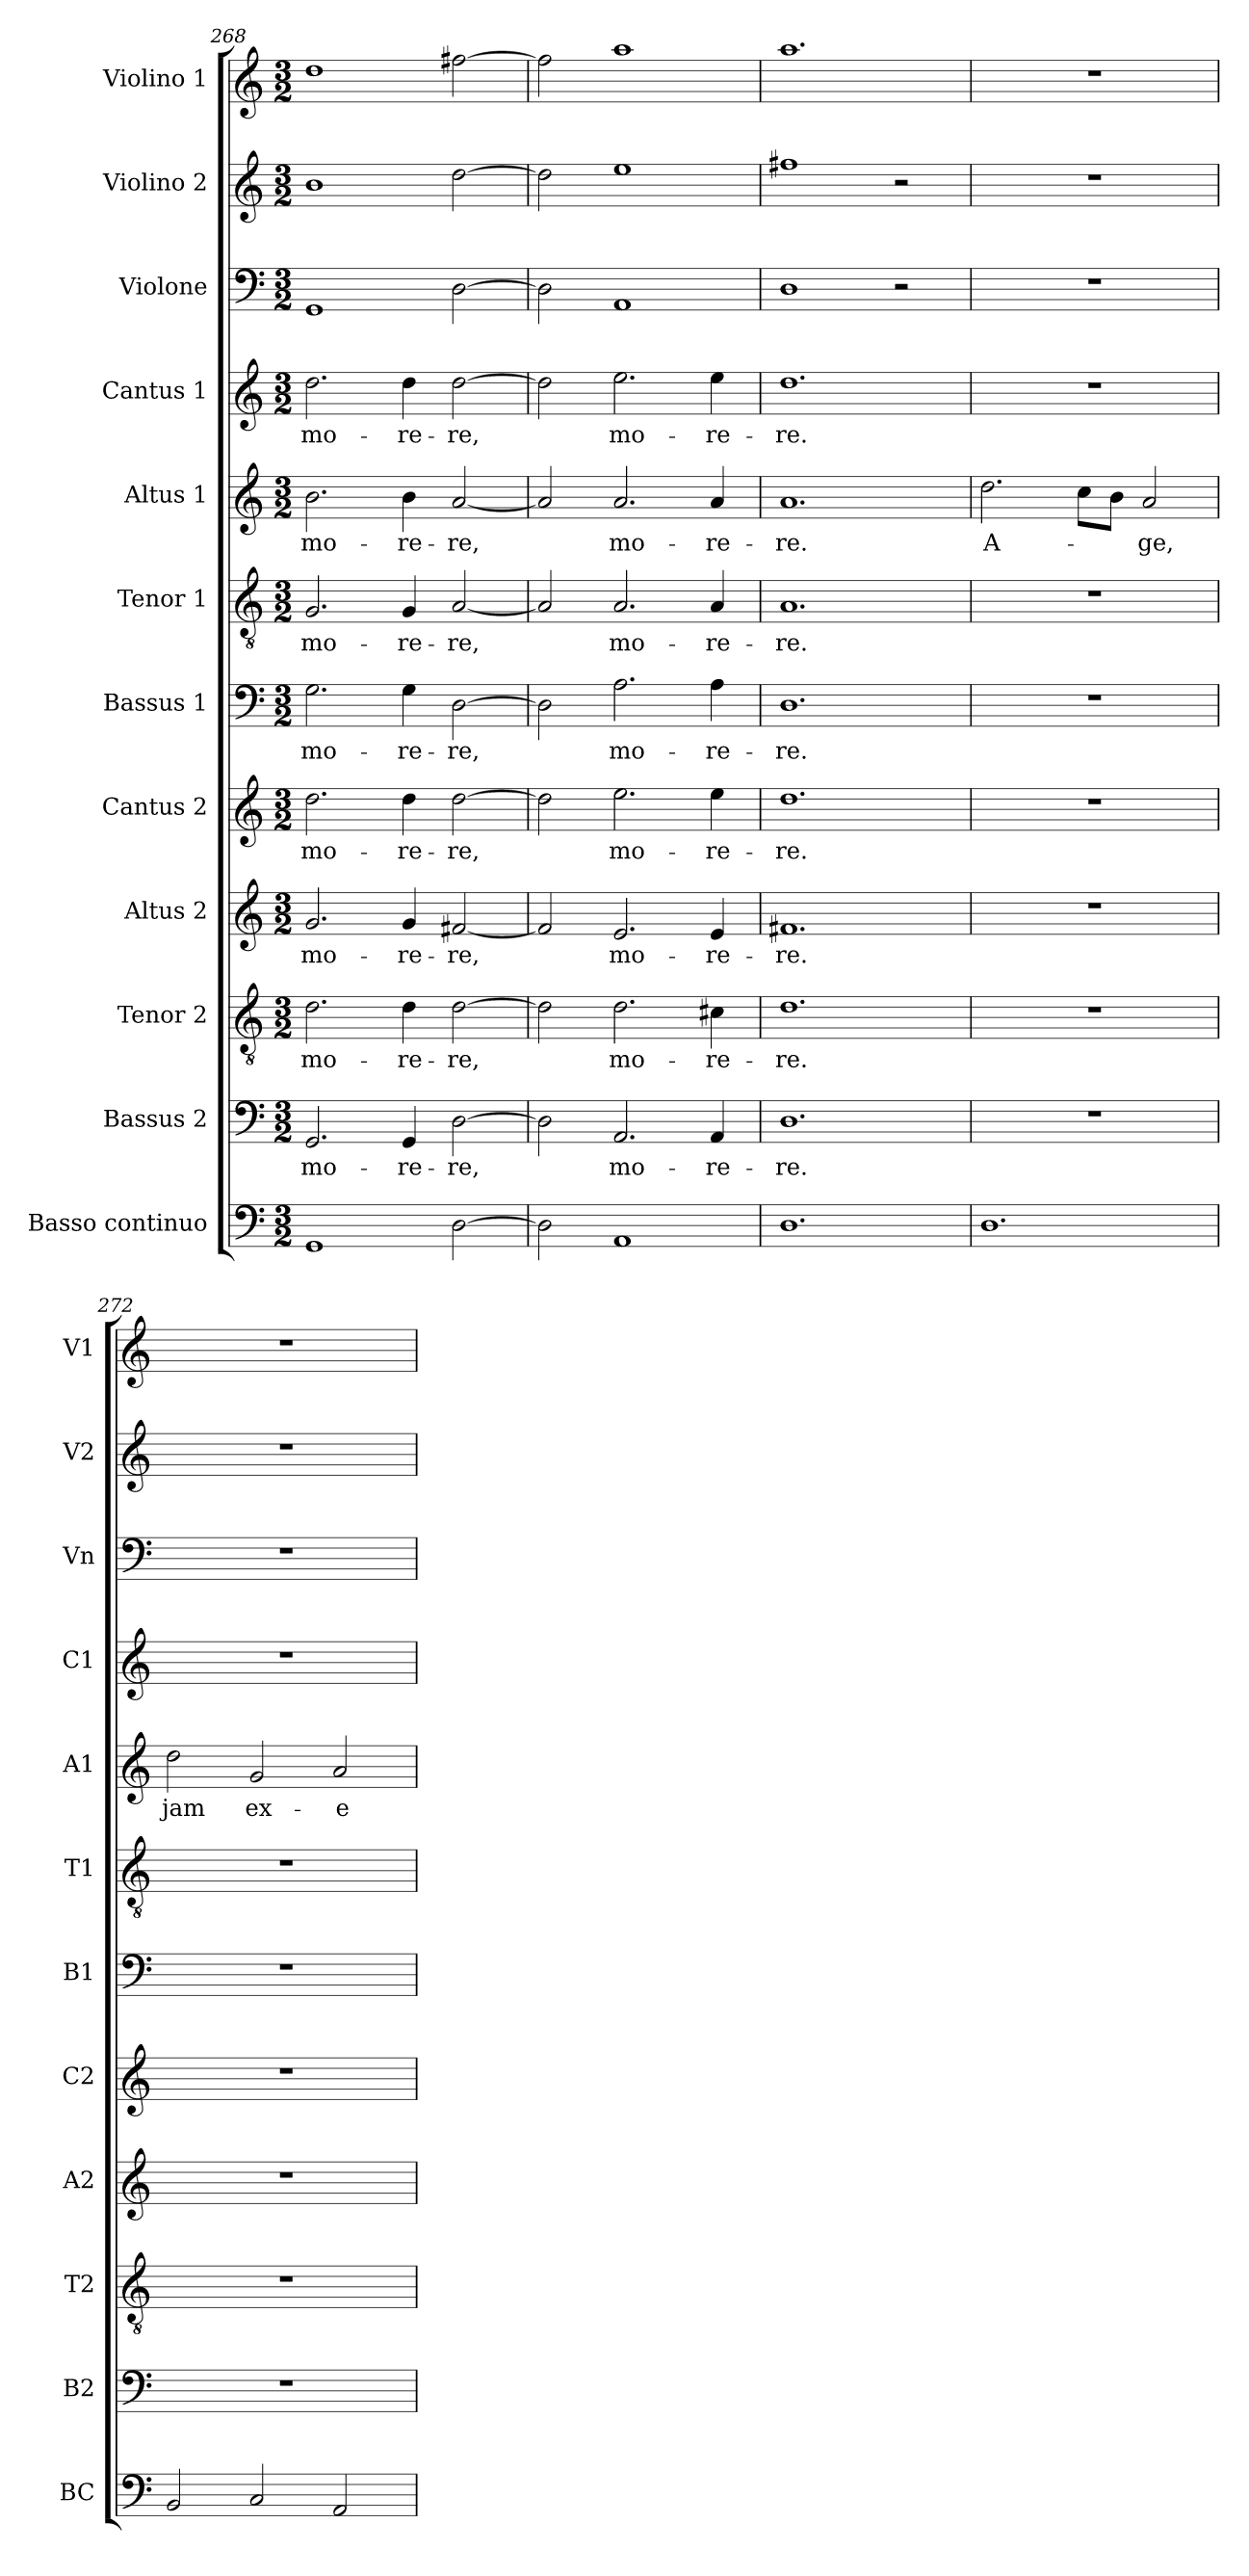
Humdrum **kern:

**kern	**kern	**text	**kern	**text	**kern	**text	**kern	**text	**kern	**text	**kern	**text	**kern	**text	**kern	**text	**kern	**kern	**kern
*part12	*part11	*part11	*part10	*part10	*part9	*part9	*part8	*part8	*part7	*part7	*part6	*part6	*part5	*part5	*part4	*part4	*part3	*part2	*part1
*staff12	*staff11	*staff11	*staff10	*staff10	*staff9	*staff9	*staff8	*staff8	*staff7	*staff7	*staff6	*staff6	*staff5	*staff5	*staff4	*staff4	*staff3	*staff2	*staff1
*I"Basso continuo	*I"Bassus 2	*	*I"Tenor 2	*	*I"Altus 2	*	*I"Cantus 2	*	*I"Bassus 1	*	*I"Tenor 1	*	*I"Altus 1	*	*I"Cantus 1	*	*I"Violone	*I"Violino 2	*I"Violino 1
*I'BC	*I'B2	*	*I'T2	*	*I'A2	*	*I'C2	*	*I'B1	*	*I'T1	*	*I'A1	*	*I'C1	*	*I'Vn	*I'V2	*I'V1
*clefF4	*clefF4	*	*clefGv2	*	*clefG2	*	*clefG2	*	*clefF4	*	*clefGv2	*	*clefG2	*	*clefG2	*	*clefF4	*clefG2	*clefG2
*ITrd7c12	*	*	*	*	*	*	*	*	*	*	*	*	*	*	*	*	*ITrd7c12	*	*
*k[]	*k[]	*	*k[]	*	*k[]	*	*k[]	*	*k[]	*	*k[]	*	*k[]	*	*k[]	*	*k[]	*k[]	*k[]
*C:	*C:	*	*C:	*	*C:	*	*C:	*	*C:	*	*C:	*	*C:	*	*C:	*	*C:	*C:	*C:
*M3/2	*M3/2	*	*M3/2	*	*M3/2	*	*M3/2	*	*M3/2	*	*M3/2	*	*M3/2	*	*M3/2	*	*M3/2	*M3/2	*M3/2
=268	=268	=268	=268	=268	=268	=268	=268	=268	=268	=268	=268	=268	=268	=268	=268	=268	=268	=268	=268
!	!	!LO:LY:b	!	!LO:LY:b	!	!LO:LY:b	!	!LO:LY:b	!	!LO:LY:b	!	!LO:LY:b	!	!LO:LY:b	!	!LO:LY:b	!	!	!
1GGG	2.GG/	mo-	2.d\	mo-	2.g/	mo-	2.dd\	mo-	2.G\	mo-	2.G/	mo-	2.b\	mo-	2.dd\	mo-	1GGG	1b	1dd
!	!	!LO:LY:b	!	!LO:LY:b	!	!LO:LY:b	!	!LO:LY:b	!	!LO:LY:b	!	!LO:LY:b	!	!LO:LY:b	!	!LO:LY:b	!	!	!
.	4GG/	-re-	4d\	-re-	4g/	-re-	4dd\	-re-	4G\	-re-	4G/	-re-	4b\	-re-	4dd\	-re-	.	.	.
!	!	!LO:LY:b	!	!LO:LY:b	!	!LO:LY:b	!	!LO:LY:b	!	!LO:LY:b	!	!LO:LY:b	!	!LO:LY:b	!	!LO:LY:b	!	!	!
[2DD\	[2D\	-re,	[2d\	-re,	[2f#X/	-re,	[2dd\	-re,	[2D\	-re,	[2A/	-re,	[2a/	-re,	[2dd\	-re,	[2DD\	[2dd\	[2ff#X\
=269	=269	=269	=269	=269	=269	=269	=269	=269	=269	=269	=269	=269	=269	=269	=269	=269	=269	=269	=269
2DD\]	2D\]	.	2d\]	.	2f#/]	.	2dd\]	.	2D\]	.	2A/]	.	2a/]	.	2dd\]	.	2DD\]	2dd\]	2ff#\]
!	!	!LO:LY:b	!	!LO:LY:b	!	!LO:LY:b	!	!LO:LY:b	!	!LO:LY:b	!	!LO:LY:b	!	!LO:LY:b	!	!LO:LY:b	!	!	!
1AAA	2.AA/	mo-	2.d\	mo-	2.e/	mo-	2.ee\	mo-	2.A\	mo-	2.A/	mo-	2.a/	mo-	2.ee\	mo-	1AAA	1ee	1aa
!	!	!LO:LY:b	!	!LO:LY:b	!	!LO:LY:b	!	!LO:LY:b	!	!LO:LY:b	!	!LO:LY:b	!	!LO:LY:b	!	!LO:LY:b	!	!	!
.	4AA/	-re-	4c#X\	-re-	4e/	-re-	4ee\	-re-	4A\	-re-	4A/	-re-	4a/	-re-	4ee\	-re-	.	.	.
=270	=270	=270	=270	=270	=270	=270	=270	=270	=270	=270	=270	=270	=270	=270	=270	=270	=270	=270	=270
!	!	!LO:LY:b	!	!LO:LY:b	!	!LO:LY:b	!	!LO:LY:b	!	!LO:LY:b	!	!LO:LY:b	!	!LO:LY:b	!	!LO:LY:b	!	!	!
1.DD	1.D	-re.	1.d	-re.	1.f#X	-re.	1.dd	-re.	1.D	-re.	1.A	-re.	1.a	-re.	1.dd	-re.	1DD	1ff#X	1.aa
.	.	.	.	.	.	.	.	.	.	.	.	.	.	.	.	.	2r	2r	.
!!LO:PB:g=z
=271	=271	=271	=271	=271	=271	=271	=271	=271	=271	=271	=271	=271	=271	=271	=271	=271	=271	=271	=271
!	!	!	!	!	!	!	!	!	!	!	!	!	!	!LO:LY:b	!	!	!	!	!
1.DD	1.r	.	1.r	.	1.r	.	1.r	.	1.r	.	1.r	.	2.dd\	A-	1.r	.	1.r	1.r	1.r
.	.	.	.	.	.	.	.	.	.	.	.	.	8cc\L	.	.	.	.	.	.
.	.	.	.	.	.	.	.	.	.	.	.	.	8b\J	.	.	.	.	.	.
!	!	!	!	!	!	!	!	!	!	!	!	!	!	!LO:LY:b	!	!	!	!	!
.	.	.	.	.	.	.	.	.	.	.	.	.	2a/	-ge,	.	.	.	.	.
=272	=272	=272	=272	=272	=272	=272	=272	=272	=272	=272	=272	=272	=272	=272	=272	=272	=272	=272	=272
!	!	!	!	!	!	!	!	!	!	!	!	!	!	!LO:LY:b	!	!	!	!	!
2BBB/	1.r	.	1.r	.	1.r	.	1.r	.	1.r	.	1.r	.	2dd\	jam	1.r	.	1.r	1.r	1.r
!	!	!	!	!	!	!	!	!	!	!	!	!	!	!LO:LY:b	!	!	!	!	!
2CC/	.	.	.	.	.	.	.	.	.	.	.	.	2g/	ex-	.	.	.	.	.
!	!	!	!	!	!	!	!	!	!	!	!	!	!	!LO:LY:b	!	!	!	!	!
2AAA/	.	.	.	.	.	.	.	.	.	.	.	.	2a/	-e-	.	.	.	.	.
=	=	=	=	=	=	=	=	=	=	=	=	=	=	=	=	=	=	=	=
*-	*-	*-	*-	*-	*-	*-	*-	*-	*-	*-	*-	*-	*-	*-	*-	*-	*-	*-	*-
